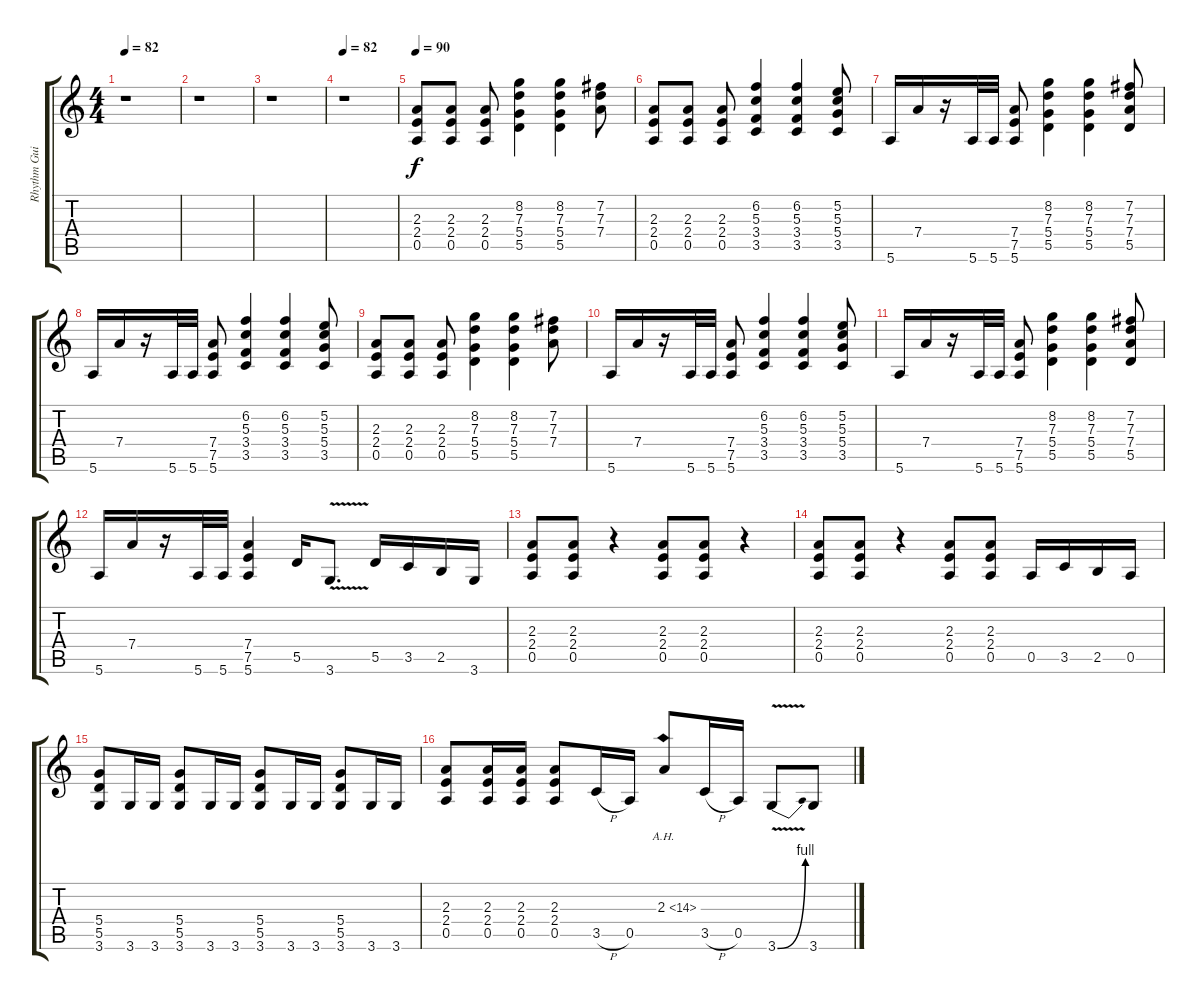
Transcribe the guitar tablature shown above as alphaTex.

\track ("Rhythm Guitar" "Rhythm Gui") {instrument distortionguitar}
\staff {score tabs}
\tuning (E4 B3 G3 D3 A2 E2) {hide}
\ts (4 4)
\tempo 82
\clef g2
\ks c
r.1{dy f} |
r.1 |
r.1 |
\tempo 82
r.1 |
\tempo 90
(2.3 2.4 0.5).8 (2.3 2.4 0.5).8 (2.3 2.4 0.5).8 (8.2 7.3 5.4 5.5).4 (8.2 7.3 5.4 5.5).4 (7.2 7.3 7.4).8 |
(2.3 2.4 0.5).8 (2.3 2.4 0.5).8 (2.3 2.4 0.5).8 (6.2 5.3 3.4 3.5).4 (6.2 5.3 3.4 3.5).4 (5.2 5.3 5.4 3.5).8 |
5.6.16 7.4.16 r.16 5.6.32 5.6.32 (7.4 7.5 5.6).8 (8.2 7.3 5.4 5.5).4 (8.2 7.3 5.4 5.5).4 (7.2 7.3 7.4 5.5).8 |
5.6.16 7.4.16 r.16 5.6.32 5.6.32 (7.4 7.5 5.6).8 (6.2 5.3 3.4 3.5).4 (6.2 5.3 3.4 3.5).4 (5.2 5.3 5.4 3.5).8 |
(2.3 2.4 0.5).8 (2.3 2.4 0.5).8 (2.3 2.4 0.5).8 (8.2 7.3 5.4 5.5).4 (8.2 7.3 5.4 5.5).4 (7.2 7.3 7.4).8 |
5.6.16 7.4.16 r.16 5.6.32 5.6.32 (7.4 7.5 5.6).8 (6.2 5.3 3.4 3.5).4 (6.2 5.3 3.4 3.5).4 (5.2 5.3 5.4 3.5).8 |
5.6.16 7.4.16 r.16 5.6.32 5.6.32 (7.4 7.5 5.6).8 (8.2 7.3 5.4 5.5).4 (8.2 7.3 5.4 5.5).4 (7.2 7.3 7.4 5.5).8 |
5.6.16 7.4.16 r.16 5.6.32 5.6.32 (7.4 7.5 5.6).4 5.5.16 3.6{v}.8{d} 5.5.16 3.5.16 2.5.16 3.6.16 |
(2.3 2.4 0.5).8 (2.3 2.4 0.5).8 r.4 (2.3 2.4 0.5).8 (2.3 2.4 0.5).8 r.4 |
(2.3 2.4 0.5).8 (2.3 2.4 0.5).8 r.4 (2.3 2.4 0.5).8 (2.3 2.4 0.5).8 0.5.16 3.5.16 2.5.16 0.5.16 |
(5.4 5.5 3.6).8 3.6.16 3.6.16 (5.4 5.5 3.6).8 3.6.16 3.6.16 (5.4 5.5 3.6).8 3.6.16 3.6.16 (5.4 5.5 3.6).8 3.6.16 3.6.16 |
(2.3 2.4 0.5).8 (2.3 2.4 0.5).16 (2.3 2.4 0.5).16 (2.3 2.4 0.5).8 3.5{h}.16 0.5.16 2.3{ah 12}.8 3.5{h}.16 0.5.16 3.6{be (bend 0 0 60 4) v}.8 3.6.8
